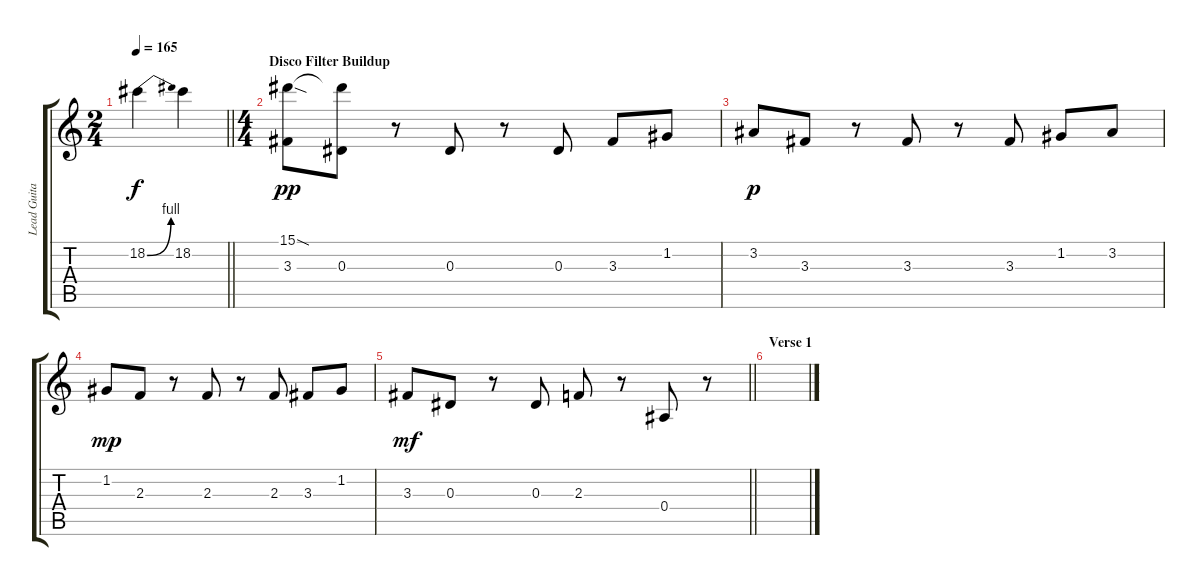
\track ("Lead Guitar" "Lead Guita") {instrument distortionguitar}
\staff {score tabs}
\tuning (C4 G3 Eb3 Bb2 F2 C2) {hide}
\ts (2 4)
\tempo 165
\clef g2
\barLineRight lightlight
\ks c
18.2{be (bend 0 0 60 4)}.4{dy f} 18.2.4 |
\ts (4 4)
\section ("" "Disco Filter Buildup")
(15.1{sod} 3.3).8{dy pp} (15.1{t} 0.3).8 r.8 0.3.8 r.8 0.3.8 3.3.8 1.2.8 |
3.2.8{dy p} 3.3.8 r.8 3.3.8 r.8 3.3.8 1.2.8 3.2.8 |
1.2.8{dy mp} 2.3.8 r.8 2.3.8 r.8 2.3.8 3.3.8 1.2.8 |
\barLineRight lightlight
3.3.8{dy mf} 0.3.8 r.8 0.3.8 2.3.8 r.8 0.4.8 r.8 |
\section ("" "Verse 1")
